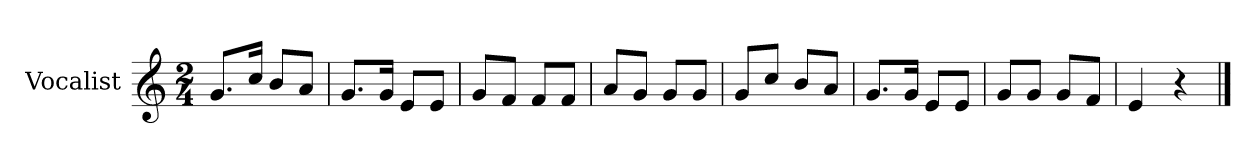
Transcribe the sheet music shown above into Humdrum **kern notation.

**kern
*part1
*staff1
*I"Vocalist
*k[]
*C:
*M2/4
=1
8.gL
16ccJk
8bL
8aJ
=2
8.gL
16gJk
8eL
8eJ
=3
8gL
8fJ
8fL
8fJ
=4
8aL
8gJ
8gL
8gJ
=5
8gL
8ccJ
8bL
8aJ
=6
8.gL
16gJk
8eL
8eJ
=7
8gL
8gJ
8gL
8fJ
=8
4e
4r
==
*-
